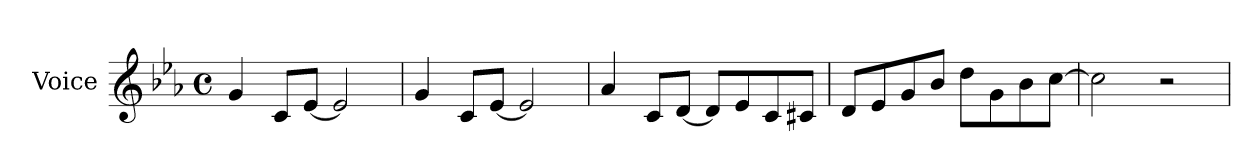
**kern
*part1
*staff1
*I"Voice
*I'Voice
*clefG2
*k[b-e-a-]
*M4/4
*met(c)
=1
4g/
8c/L
[<8e-/J
2e-/]
=2
4g/
8c/L
[<8e-/J
2e-/]
=3
4a-/
8c/L
[<8d/J
8d/L]
8e-/
8c/
8c#X/J
=4
8d/L
8e-/
8g/
8b-/J
8dd\L
8g\
8b-\
[>8cc\J
=5
2cc\]
2rcc
=
*-
